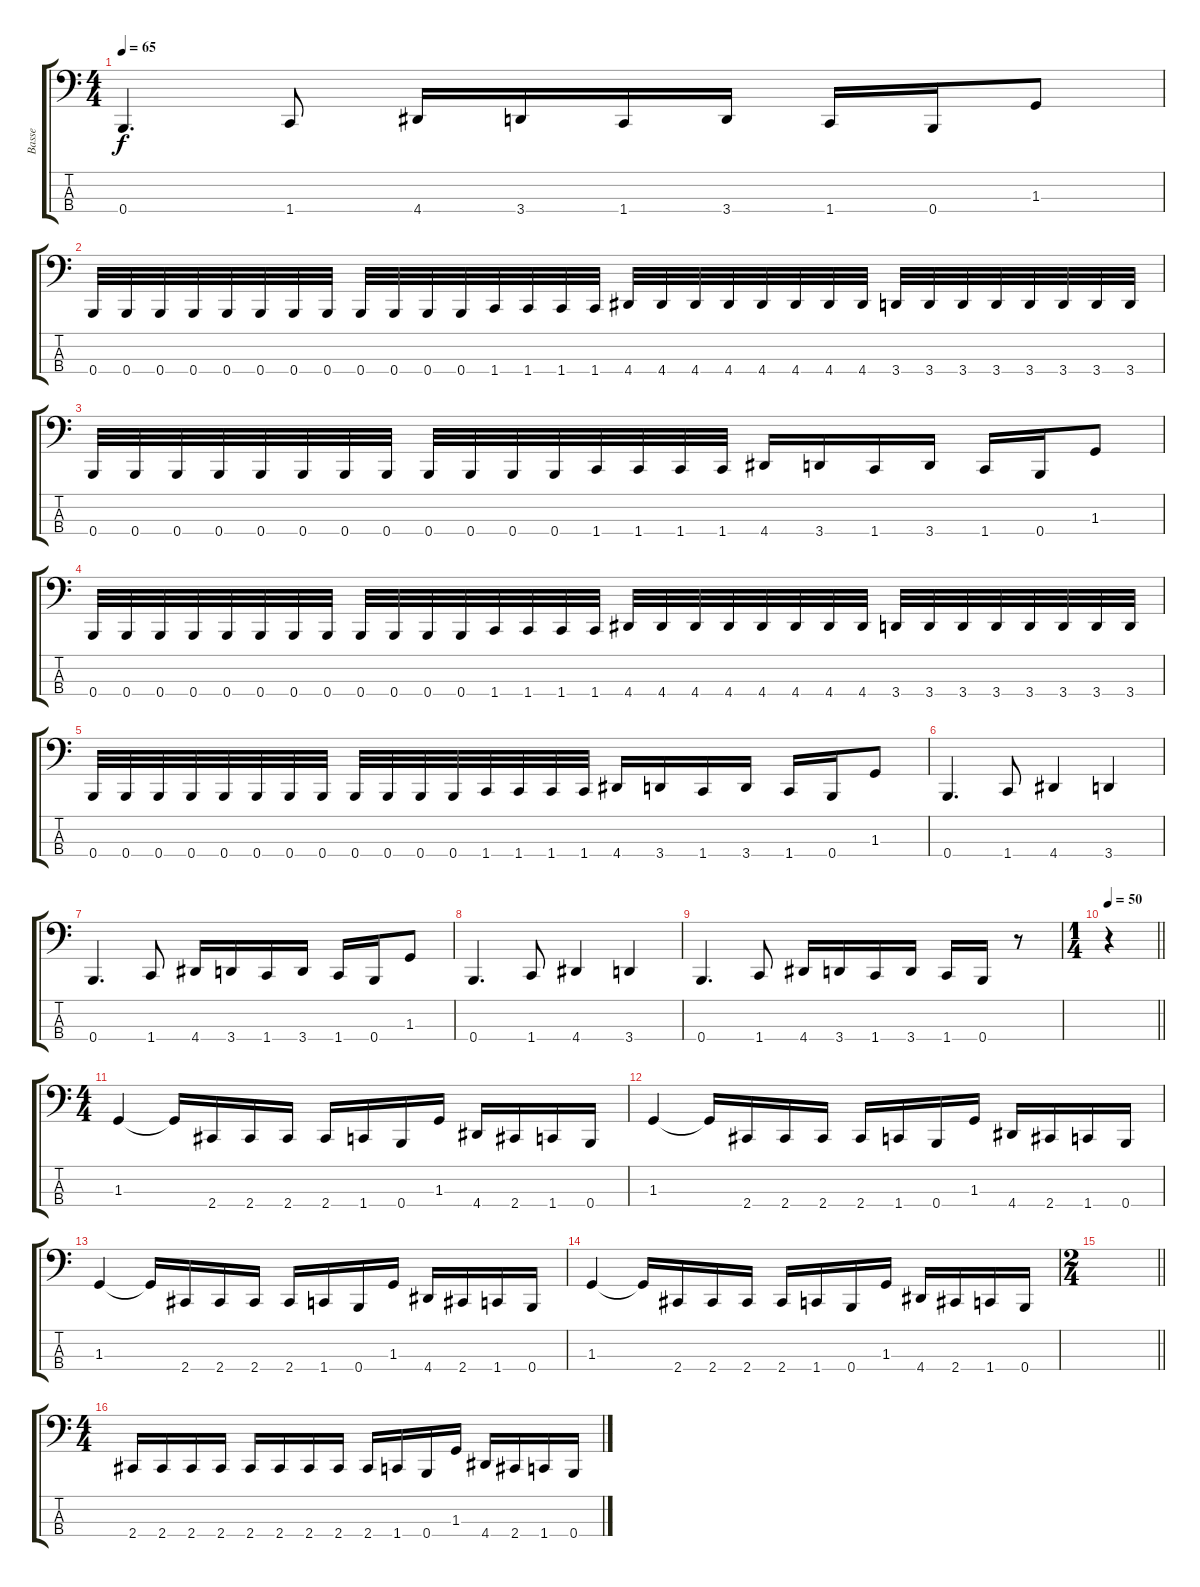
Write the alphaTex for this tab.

\track ("Basse" "Basse") {instrument electricbassfinger}
\staff {score tabs}
\tuning (E2 B1 Gb1 B0) {hide}
\ts (4 4)
\tempo 65
\clef f4
\ks c
0.4.4{d dy f} 1.4.8 4.4.16 3.4.16 1.4.16 3.4.16 1.4.16 0.4.16 1.3.8 |
0.4.32 0.4.32 0.4.32 0.4.32 0.4.32 0.4.32 0.4.32 0.4.32 0.4.32 0.4.32 0.4.32 0.4.32 1.4.32 1.4.32 1.4.32 1.4.32 4.4.32 4.4.32 4.4.32 4.4.32 4.4.32 4.4.32 4.4.32 4.4.32 3.4.32 3.4.32 3.4.32 3.4.32 3.4.32 3.4.32 3.4.32 3.4.32 |
0.4.32 0.4.32 0.4.32 0.4.32 0.4.32 0.4.32 0.4.32 0.4.32 0.4.32 0.4.32 0.4.32 0.4.32 1.4.32 1.4.32 1.4.32 1.4.32 4.4.16 3.4.16 1.4.16 3.4.16 1.4.16 0.4.16 1.3.8 |
0.4.32 0.4.32 0.4.32 0.4.32 0.4.32 0.4.32 0.4.32 0.4.32 0.4.32 0.4.32 0.4.32 0.4.32 1.4.32 1.4.32 1.4.32 1.4.32 4.4.32 4.4.32 4.4.32 4.4.32 4.4.32 4.4.32 4.4.32 4.4.32 3.4.32 3.4.32 3.4.32 3.4.32 3.4.32 3.4.32 3.4.32 3.4.32 |
0.4.32 0.4.32 0.4.32 0.4.32 0.4.32 0.4.32 0.4.32 0.4.32 0.4.32 0.4.32 0.4.32 0.4.32 1.4.32 1.4.32 1.4.32 1.4.32 4.4.16 3.4.16 1.4.16 3.4.16 1.4.16 0.4.16 1.3.8 |
0.4.4{d} 1.4.8 4.4.4 3.4.4 |
0.4.4{d} 1.4.8 4.4.16 3.4.16 1.4.16 3.4.16 1.4.16 0.4.16 1.3.8 |
0.4.4{d} 1.4.8 4.4.4 3.4.4 |
0.4.4{d} 1.4.8 4.4.16 3.4.16 1.4.16 3.4.16 1.4.16 0.4.16 r.8 |
\ts (1 4)
\tempo 50
\barLineRight lightlight
r.4 |
\ts (4 4)
\section ("" "")
1.3.4 1.3{t}.16 2.4.16 2.4.16 2.4.16 2.4.16 1.4.16 0.4.16 1.3.16 4.4.16 2.4.16 1.4.16 0.4.16 |
1.3.4 1.3{t}.16 2.4.16 2.4.16 2.4.16 2.4.16 1.4.16 0.4.16 1.3.16 4.4.16 2.4.16 1.4.16 0.4.16 |
1.3.4 1.3{t}.16 2.4.16 2.4.16 2.4.16 2.4.16 1.4.16 0.4.16 1.3.16 4.4.16 2.4.16 1.4.16 0.4.16 |
1.3.4 1.3{t}.16 2.4.16 2.4.16 2.4.16 2.4.16 1.4.16 0.4.16 1.3.16 4.4.16 2.4.16 1.4.16 0.4.16 |
\ts (2 4)
\barLineRight lightlight
|
\ts (4 4)
\section ("" "")
2.4.16 2.4.16 2.4.16 2.4.16 2.4.16 2.4.16 2.4.16 2.4.16 2.4.16 1.4.16 0.4.16 1.3.16 4.4.16 2.4.16 1.4.16 0.4.16
